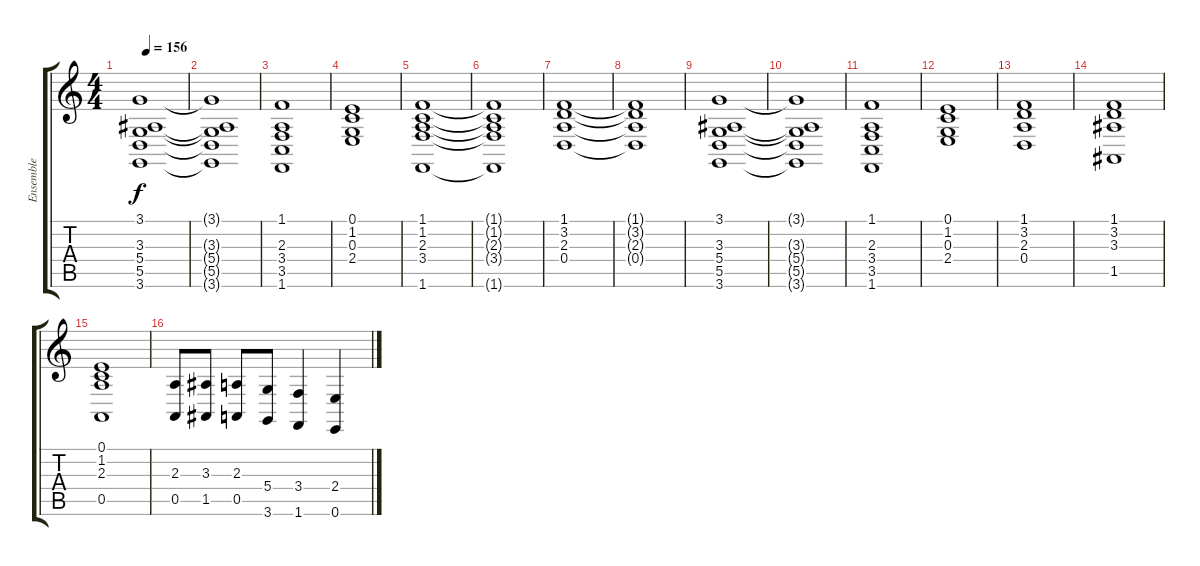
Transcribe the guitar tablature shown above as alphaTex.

\track ("Ensemble" "Ensemble") {instrument stringensemble1}
\staff {score tabs}
\tuning (E4 B3 G3 D3 A2 E2) {hide}
\ts (4 4)
\tempo 156
\clef g2
\ks c
(3.1 3.3 5.4 5.5 3.6).1{dy f} |
(3.1{t} 3.3{t} 5.4{t} 5.5{t} 3.6{t}).1 |
(1.1 2.3 3.4 3.5 1.6).1 |
(0.1 1.2 0.3 2.4).1 |
\section ("" "")
(1.1 1.2 2.3 3.4 1.6).1 |
(1.1{t} 1.2{t} 2.3{t} 3.4{t} 1.6{t}).1 |
(1.1 3.2 2.3 0.4).1 |
(1.1{t} 3.2{t} 2.3{t} 0.4{t}).1 |
(3.1 3.3 5.4 5.5 3.6).1 |
(3.1{t} 3.3{t} 5.4{t} 5.5{t} 3.6{t}).1 |
(1.1 2.3 3.4 3.5 1.6).1 |
(0.1 1.2 0.3 2.4).1 |
\section ("" "")
(1.1 3.2 2.3 0.4).1 |
(1.1 3.2 3.3 1.5).1 |
(0.1 1.2 2.3 0.5).1 |
(2.3 0.5).8 (3.3 1.5).8 (2.3 0.5).8 (5.4 3.6).8 (3.4 1.6).4 (2.4 0.6).4
